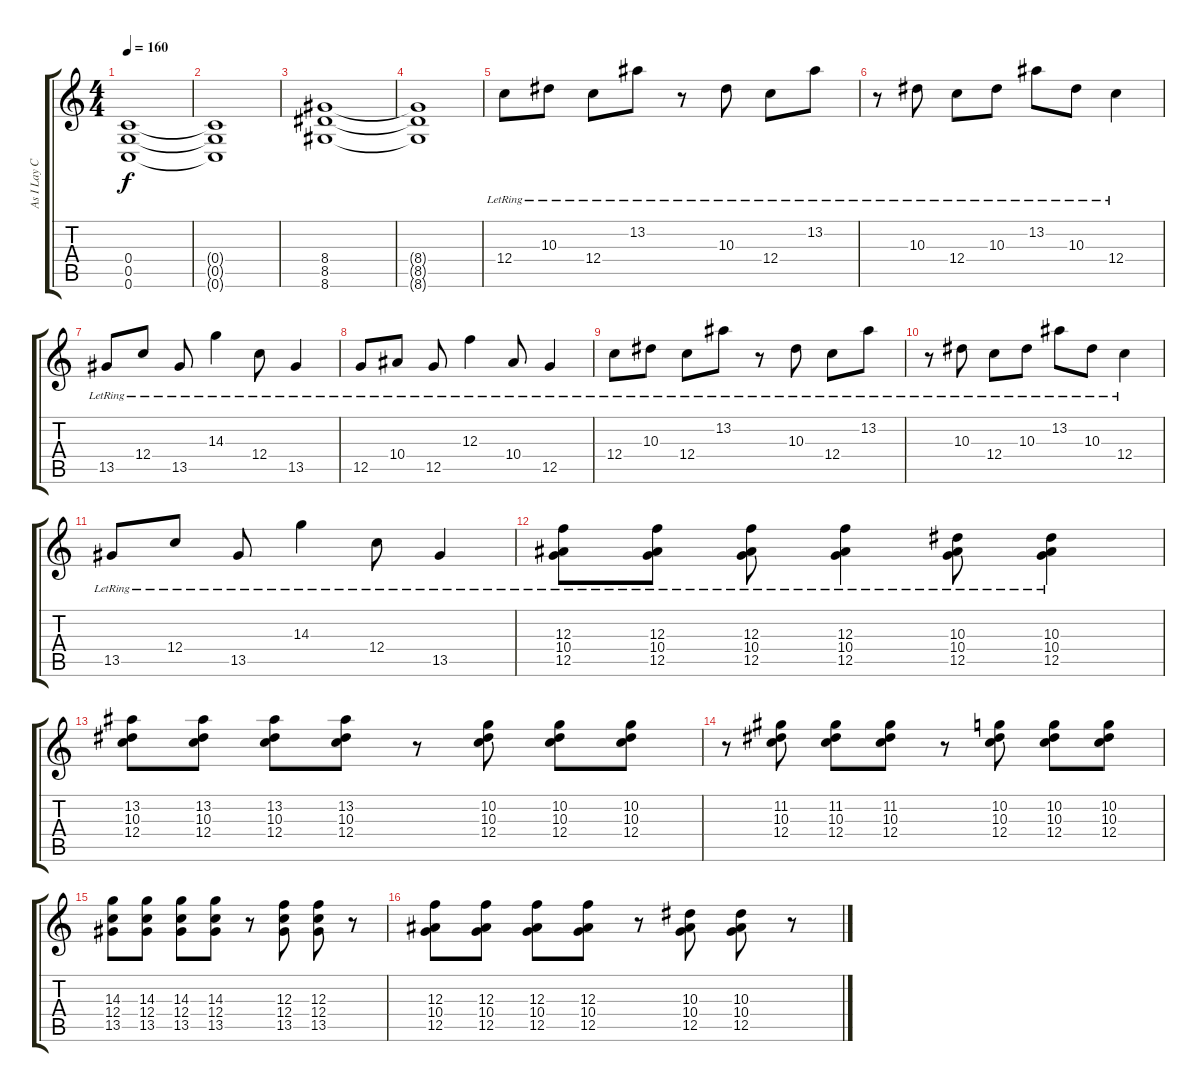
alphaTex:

\track ("As I Lay Curtis" "As I Lay C") {instrument overdrivenguitar}
\staff {score tabs}
\tuning (D4 A3 F3 C3 G2 C2) {hide}
\ts (4 4)
\tempo 160
\clef g2
\ks c
(0.4 0.5 0.6).1{dy f} |
(0.4{t} 0.5{t} 0.6{t}).1 |
(8.4 8.5 8.6).1 |
(8.4{t} 8.5{t} 8.6{t}).1 |
12.4{lr}.8 10.3{lr}.8 12.4{lr}.8 13.2{lr}.8 r.8 10.3{lr}.8 12.4{lr}.8 13.2{lr}.8 |
r.8 10.3{lr}.8 12.4{lr}.8 10.3{lr}.8 13.2{lr}.8 10.3{lr}.8 12.4{lr}.4 |
13.5{lr}.8 12.4{lr}.8 13.5{lr}.8 14.3{lr}.4 12.4{lr}.8 13.5{lr}.4 |
12.5{lr}.8 10.4{lr}.8 12.5{lr}.8 12.3{lr}.4 10.4{lr}.8 12.5{lr}.4 |
12.4{lr}.8 10.3{lr}.8 12.4{lr}.8 13.2{lr}.8 r.8 10.3{lr}.8 12.4{lr}.8 13.2{lr}.8 |
r.8 10.3{lr}.8 12.4{lr}.8 10.3{lr}.8 13.2{lr}.8 10.3{lr}.8 12.4{lr}.4 |
13.5{lr}.8 12.4{lr}.8 13.5{lr}.8 14.3{lr}.4 12.4{lr}.8 13.5{lr}.4 |
(12.3{lr} 10.4{lr} 12.5{lr}).8 (12.3{lr} 10.4{lr} 12.5{lr}).8 (12.3{lr} 10.4{lr} 12.5{lr}).8 (12.3{lr} 10.4{lr} 12.5{lr}).4 (10.3{lr} 10.4{lr} 12.5{lr}).8 (10.3{lr} 10.4{lr} 12.5{lr}).4 |
(13.2 10.3 12.4).8 (13.2 10.3 12.4).8 (13.2 10.3 12.4).8 (13.2 10.3 12.4).8 r.8 (10.2 10.3 12.4).8 (10.2 10.3 12.4).8 (10.2 10.3 12.4).8 |
r.8 (11.2 10.3 12.4).8 (11.2 10.3 12.4).8 (11.2 10.3 12.4).8 r.8 (10.2 10.3 12.4).8 (10.2 10.3 12.4).8 (10.2 10.3 12.4).8 |
(14.3 12.4 13.5).8 (14.3 12.4 13.5).8 (14.3 12.4 13.5).8 (14.3 12.4 13.5).8 r.8 (12.3 12.4 13.5).8 (12.3 12.4 13.5).8 r.8 |
(12.3 10.4 12.5).8 (12.3 10.4 12.5).8 (12.3 10.4 12.5).8 (12.3 10.4 12.5).8 r.8 (10.3 10.4 12.5).8 (10.3 10.4 12.5).8 r.8
